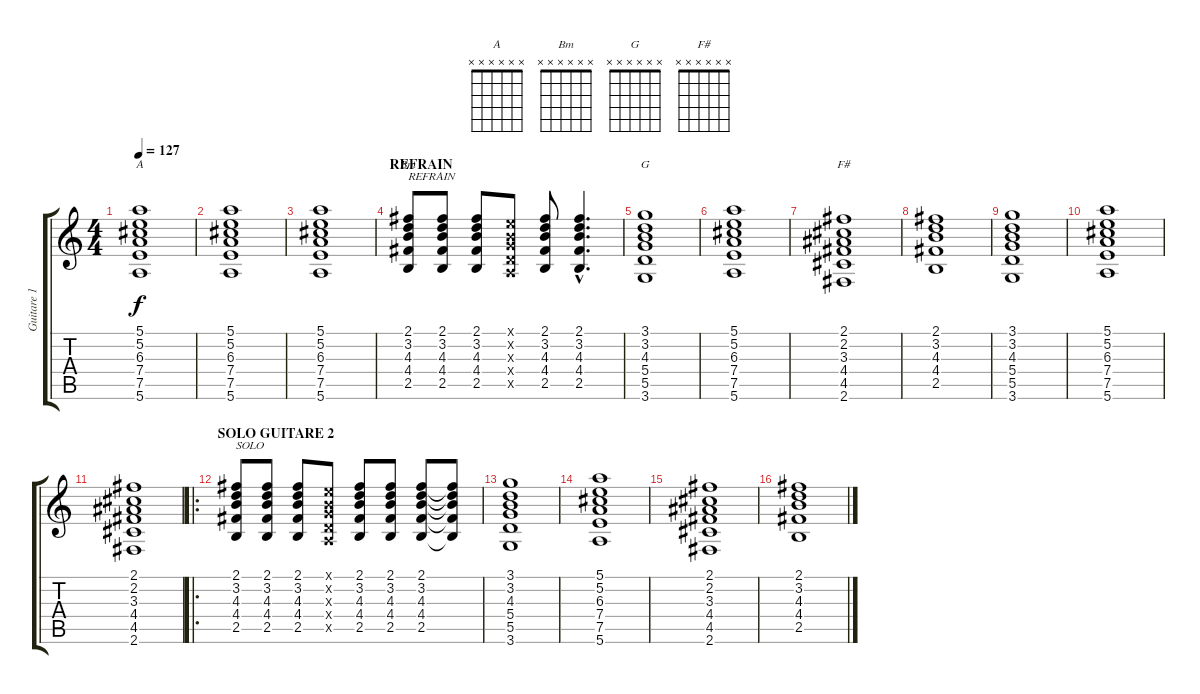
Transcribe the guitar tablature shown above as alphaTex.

\track ("Guitare 1" "Guitare 1") {instrument distortionguitar}
\staff {score tabs}
\tuning (E4 B3 G3 D3 A2 E2) {hide}
\chord ("A" x x x x x x)
\chord ("Bm" x x x x x x)
\chord ("G" x x x x x x)
\chord ("F#" x x x x x x)
\ts (4 4)
\tempo 127
\clef g2
\ks c
(5.1 5.2 6.3 7.4 7.5 5.6).1{ch "A" dy f} |
(5.1 5.2 6.3 7.4 7.5 5.6).1 |
(5.1 5.2 6.3 7.4 7.5 5.6).1 |
\section ("" "REFRAIN")
(2.1 3.2 4.3 4.4 2.5).8{ch "Bm" txt "REFRAIN"} (2.1 3.2 4.3 4.4 2.5).8 (2.1 3.2 4.3 4.4 2.5).8 (0.1{x} 0.2{x} 0.3{x} 0.4{x} 0.5{x}).8 (2.1 3.2 4.3 4.4 2.5).8 (2.1{hac} 3.2{hac} 4.3{hac} 4.4{hac} 2.5{hac}).4{d} |
(3.1 3.2 4.3 5.4 5.5 3.6).1{ch "G"} |
(5.1 5.2 6.3 7.4 7.5 5.6).1 |
(2.1 2.2 3.3 4.4 4.5 2.6).1{ch "F#"} |
(2.1 3.2 4.3 4.4 2.5).1 |
(3.1 3.2 4.3 5.4 5.5 3.6).1 |
(5.1 5.2 6.3 7.4 7.5 5.6).1 |
(2.1 2.2 3.3 4.4 4.5 2.6).1 |
\ro
\section ("" "SOLO GUITARE 2")
(2.1 3.2 4.3 4.4 2.5).8{txt "SOLO"} (2.1 3.2 4.3 4.4 2.5).8 (2.1 3.2 4.3 4.4 2.5).8 (0.1{x} 0.2{x} 0.3{x} 0.4{x} 0.5{x}).8 (2.1 3.2 4.3 4.4 2.5).8 (2.1 3.2 4.3 4.4 2.5).8 (2.1 3.2 4.3 4.4 2.5).8 (2.1{t} 3.2{t} 4.3{t} 4.4{t} 2.5{t}).8 |
(3.1 3.2 4.3 5.4 5.5 3.6).1 |
(5.1 5.2 6.3 7.4 7.5 5.6).1 |
(2.1 2.2 3.3 4.4 4.5 2.6).1 |
(2.1 3.2 4.3 4.4 2.5).1
